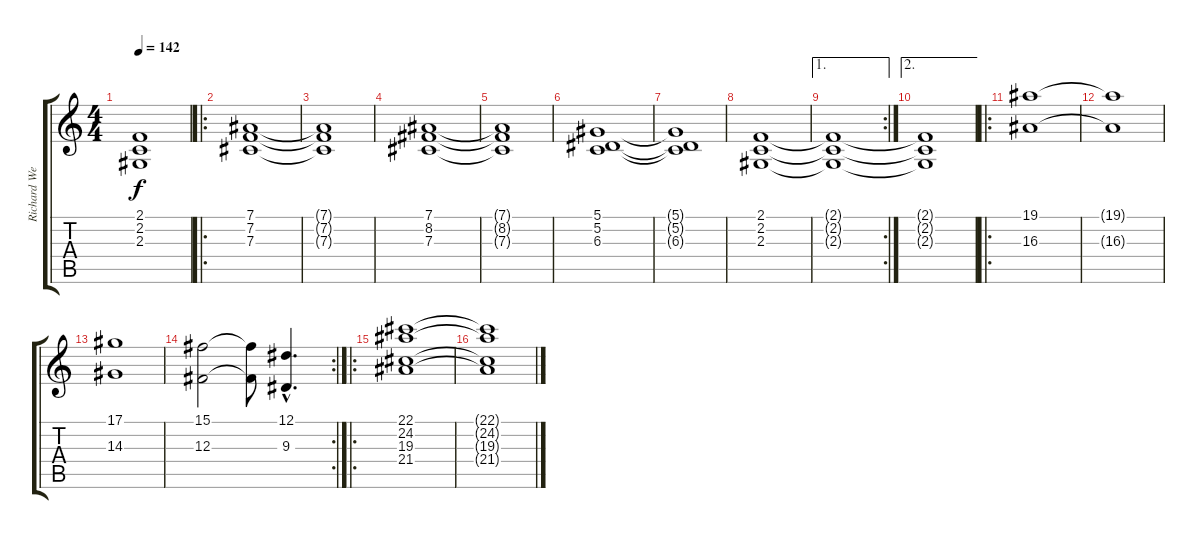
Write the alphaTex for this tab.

\track ("Richard West 2" "Richard We") {instrument stringensemble1}
\staff {score tabs}
\tuning (Eb4 Bb3 Gb3 Db3 Ab2 Eb2) {hide}
\ts (4 4)
\tempo 142
\clef g2
\ks c
(2.1{t} 2.2{t} 2.3{t}).1{dy f} |
\ro
(7.1 7.2 7.3).1 |
(7.1{t} 7.2{t} 7.3{t}).1 |
(7.1 8.2 7.3).1 |
(7.1{t} 8.2{t} 7.3{t}).1 |
(5.1 5.2 6.3).1 |
(5.1{t} 5.2{t} 6.3{t}).1 |
(2.1 2.2 2.3).1 |
\ae 1
\rc 2
(2.1{t} 2.2{t} 2.3{t}).1 |
\ae 2
(2.1{t} 2.2{t} 2.3{t}).1 |
\ro
(19.1 16.3).1 |
(19.1{t} 16.3{t}).1 |
(17.1 14.3).1 |
\rc 2
(15.1 12.3).2 (15.1{t} 12.3{t}).8 (12.1{hac} 9.3{hac}).4{d} |
\ro
(22.1 24.2 19.3 21.4).1 |
(22.1{t} 24.2{t} 19.3{t} 21.4{t}).1
